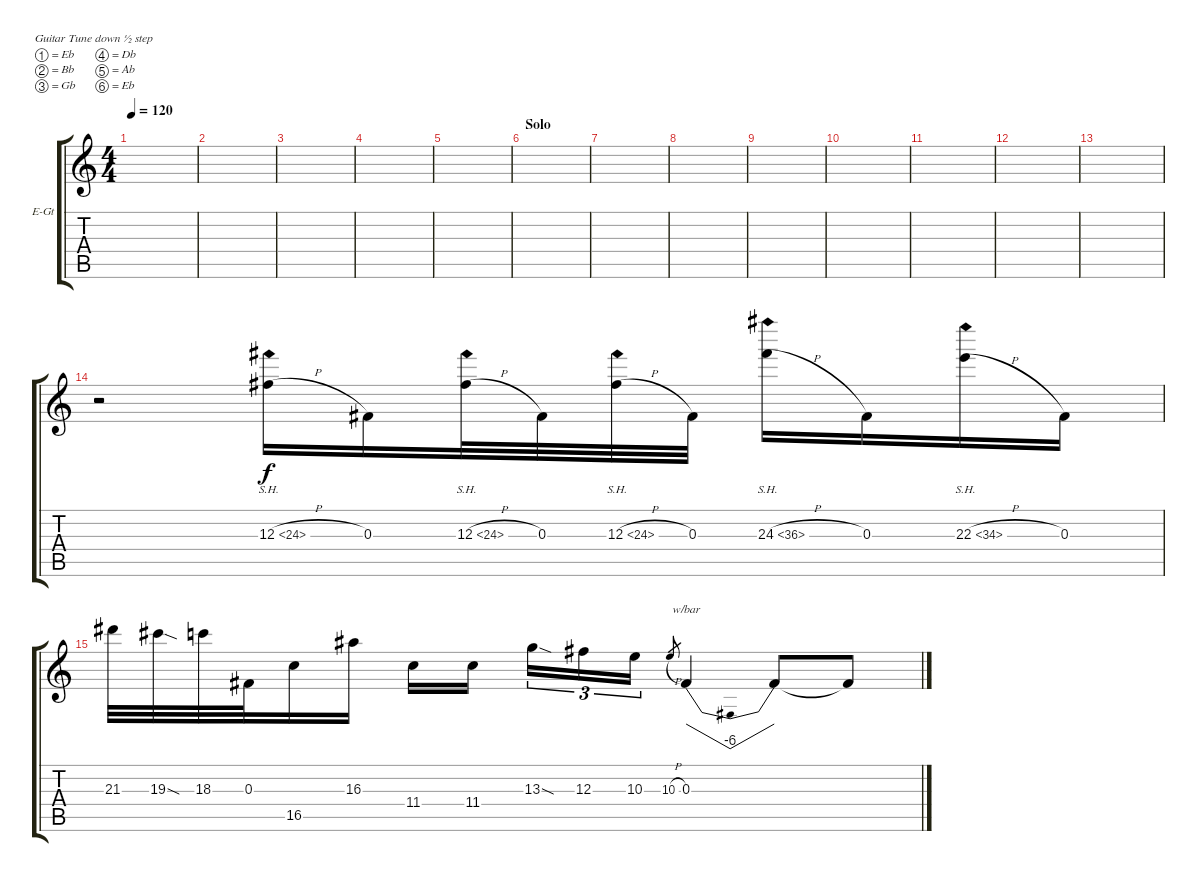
\defaultSystemsLayout 4
\bracketExtendMode groupsimilarinstruments
\firstSystemTrackNameOrientation horizontal
\otherSystemsTrackNameOrientation horizontal
\track ("VINNIE VINCENT" "E-Gt") {solo instrument distortionguitar}
\staff {score tabs}
\tuning (Eb4 Bb3 Gb3 Db3 Ab2 Eb2)
\ts (4 4)
\tempo 120
\clef g2
\scale
0.333333
\ks c
|
\scale
0.333333 |
\scale
0.333333 |
\scale
0.333333 |
\scale
0.463519 |
\section ("" "Solo")
\scale
0.203147 |
\scale
0.333333 |
\scale
0.333333 |
\scale
0.333333 |
\scale
0.333333 |
\scale
0.333333 |
\scale
0.333333 |
\scale
0.333333 |
\scale
0.513605 r.2 12.3{sh 12 h}.16 0.3.16 12.3{sh 12 h}.32 0.3.32 12.3{sh 12 h}.32 0.3.32 24.3{sh 12 h}.16 0.3.16 22.3{sh 12 h}.16 0.3.16 |
\scale
0.486811 21.3.32 19.3{sod}.32 18.3.32 0.3.32 16.5.16 16.3.16 11.4.16 11.4.16 13.3{sod}.16{tu (3 2)} 12.3.16{tu (3 2)} 10.3.16{tu (3 2)} 10.3{h}.8{gr} 0.3.4{tbe (dip default 0 0 13.799999999999999 -24 15 -24 30 0)} 0.3{t}.8 0.3{t}.8
